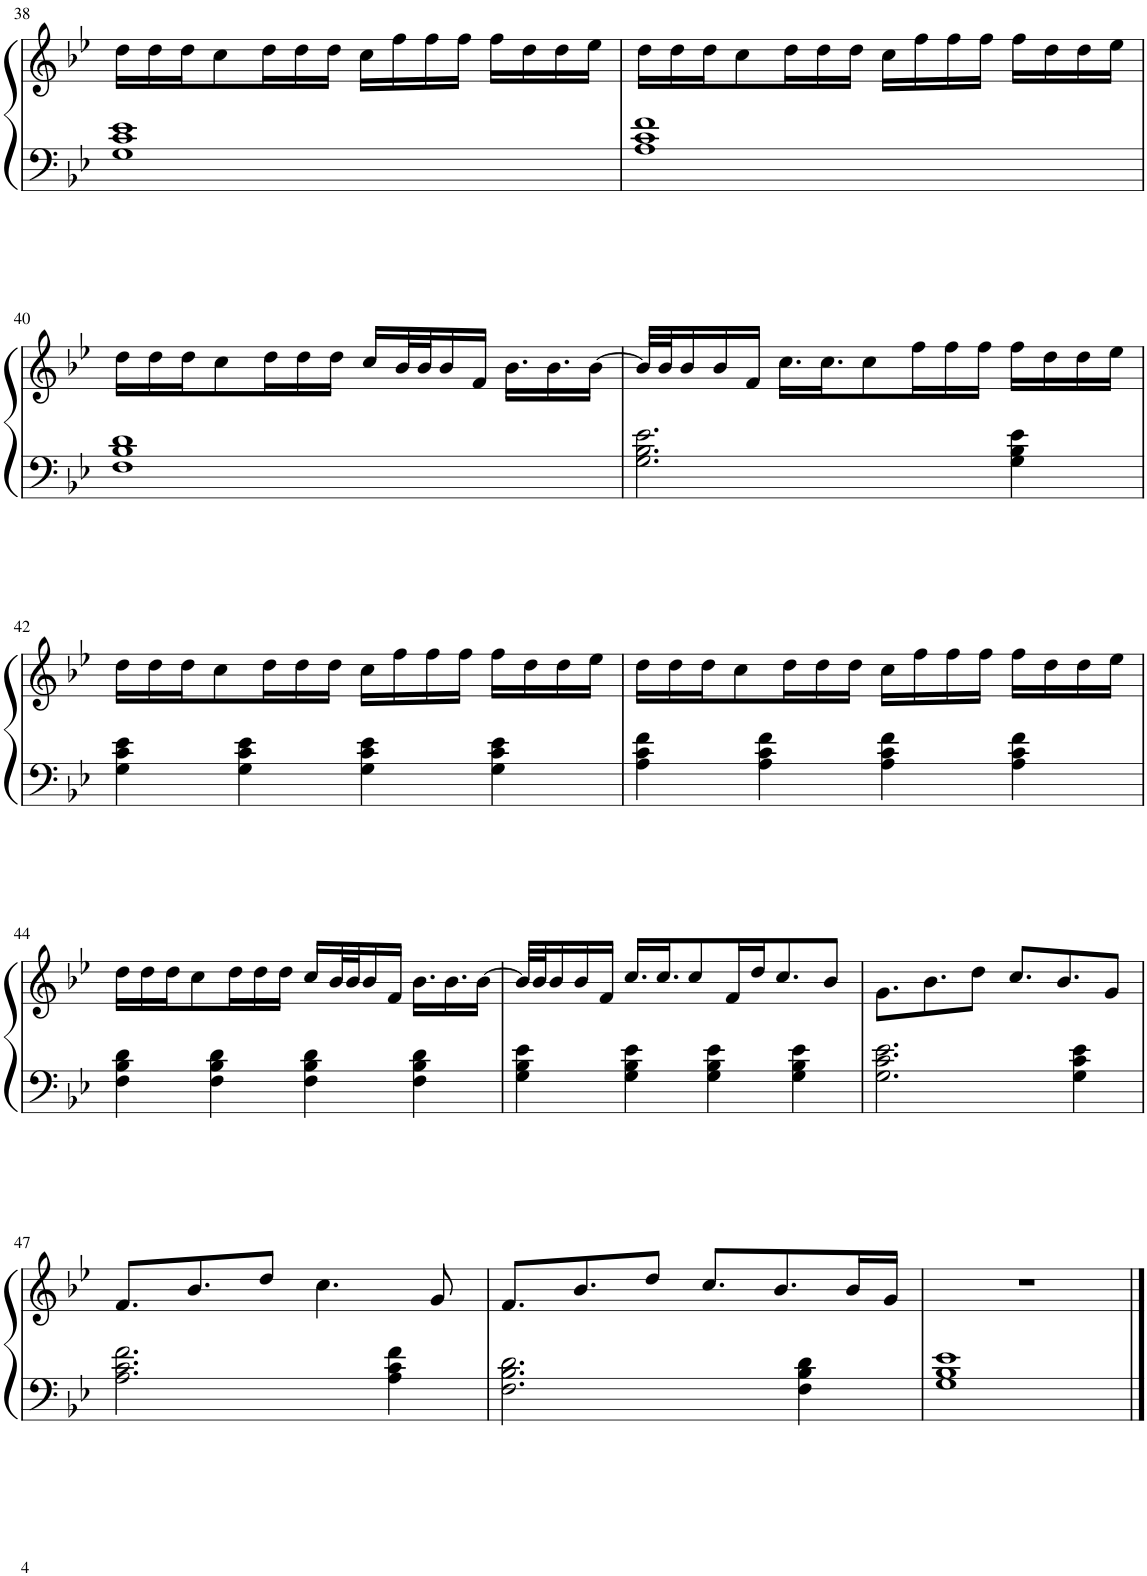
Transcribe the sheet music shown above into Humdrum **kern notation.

**kern	**kern
*part1	*part1
*staff2	*staff1
*I"Piano	*
*I'Pno.	*
!!LO:PB:g=z
*clefF4	*clefG2
*k[b-e-]	*k[b-e-]
*M4/4	*M4/4
=38	=38
1G 1c 1e-	16dd\LL
.	16dd\
.	16dd\J
.	8cc\
.	16dd\L
.	16dd\
.	16dd\JJ
.	16cc\LL
.	16ff\
.	16ff\
.	16ff\JJ
.	16ff\LL
.	16dd\
.	16dd\
.	16ee-\JJ
=39	=39
1A 1c 1f	16dd\LL
.	16dd\
.	16dd\J
.	8cc\
.	16dd\L
.	16dd\
.	16dd\JJ
.	16cc\LL
.	16ff\
.	16ff\
.	16ff\JJ
.	16ff\LL
.	16dd\
.	16dd\
.	16ee-\JJ
!!LO:LB:g=z
=40	=40
1F 1B- 1d	16dd\LL
.	16dd\
.	16dd\J
.	8cc\
.	16dd\L
.	16dd\
.	16dd\JJ
.	16cc/LL
.	32b-/L
.	32b-/J
.	16b-/
.	16f/JJ
.	16.b-\LL
.	16.b-\
.	[16b-\JJ
=41	=41
2.G\ 2.B-\ 2.e-\	32b-/LLL]
.	32b-/J
.	16b-/
.	16b-/
.	16f/JJ
.	16.cc\LL
.	16.cc\J
.	8cc\
.	16ff\L
.	16ff\
.	16ff\JJ
4G\ 4B-\ 4e-\	16ff\LL
.	16dd\
.	16dd\
.	16ee-\JJ
!!LO:LB:g=z
=42	=42
4G\ 4c\ 4e-\	16dd\LL
.	16dd\
.	16dd\J
.	8cc\
4G\ 4c\ 4e-\	.
.	16dd\L
.	16dd\
.	16dd\JJ
4G\ 4c\ 4e-\	16cc\LL
.	16ff\
.	16ff\
.	16ff\JJ
4G\ 4c\ 4e-\	16ff\LL
.	16dd\
.	16dd\
.	16ee-\JJ
=43	=43
4A\ 4c\ 4f\	16dd\LL
.	16dd\
.	16dd\J
.	8cc\
4A\ 4c\ 4f\	.
.	16dd\L
.	16dd\
.	16dd\JJ
4A\ 4c\ 4f\	16cc\LL
.	16ff\
.	16ff\
.	16ff\JJ
4A\ 4c\ 4f\	16ff\LL
.	16dd\
.	16dd\
.	16ee-\JJ
!!LO:LB:g=z
=44	=44
4F\ 4B-\ 4d\	16dd\LL
.	16dd\
.	16dd\J
.	8cc\
4F\ 4B-\ 4d\	.
.	16dd\L
.	16dd\
.	16dd\JJ
4F\ 4B-\ 4d\	16cc/LL
.	32b-/L
.	32b-/J
.	16b-/
.	16f/JJ
4F\ 4B-\ 4d\	16.b-\LL
.	16.b-\
.	[16b-\JJ
=45	=45
4G\ 4B-\ 4e-\	32b-/LLL]
.	32b-/J
.	16b-/
.	16b-/
.	16f/JJ
4G\ 4B-\ 4e-\	16.cc/LL
.	16.cc/J
.	8cc/
4G\ 4B-\ 4e-\	.
.	16f/L
.	16dd/J
.	8.cc/
4G\ 4B-\ 4e-\	.
.	8b-/J
=46	=46
2.G\ 2.c\ 2.e-\	8.g\L
.	8.b-\
.	8dd\J
.	8.cc/L
.	8.b-/
4G\ 4c\ 4e-\	.
.	8g/J
!!LO:LB:g=z
=47	=47
2.A\ 2.c\ 2.f\	8.f/L
.	8.b-/
.	8dd/J
.	4.cc\
4A\ 4c\ 4f\	.
.	8g/
=48	=48
2.F\ 2.B-\ 2.d\	8.f/L
.	8.b-/
.	8dd/J
.	8.cc/L
.	8.b-/
4F\ 4B-\ 4d\	.
.	16b-/L
.	16g/JJ
=49	=49
1G 1B- 1e-	1r
==	==
*-	*-
